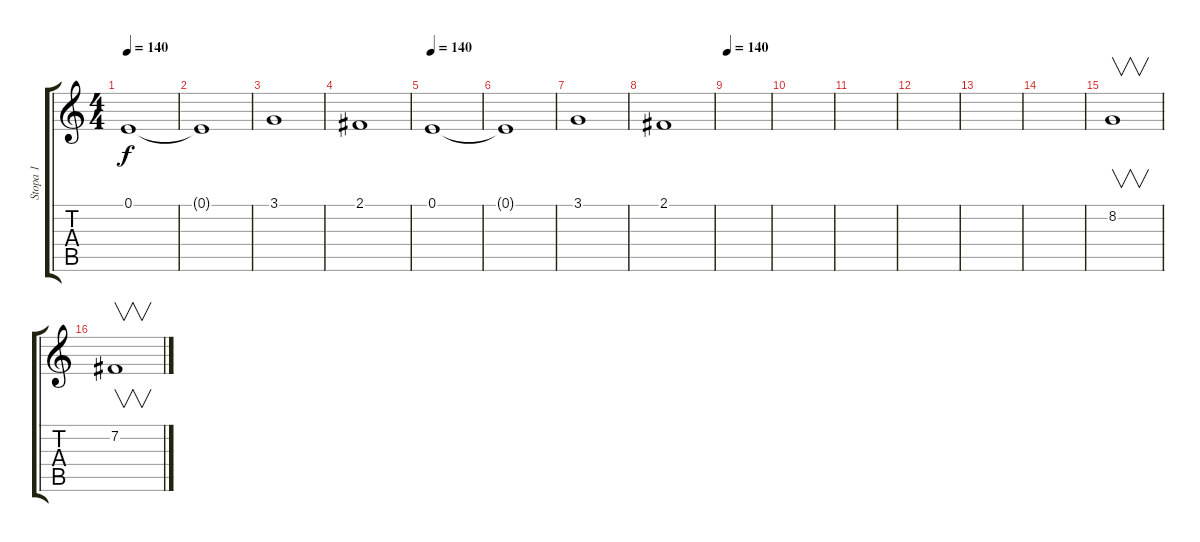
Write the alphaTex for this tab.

\track ("Stopa 1" "Stopa 1") {instrument synthstrings1}
\staff {score tabs}
\tuning (E4 B3 G3 D3 A2 E2) {hide}
\ts (4 4)
\tempo 140
\clef g2
\ks c
0.1.1{dy f volume 16 instrument tubularbells} |
0.1{t}.1 |
3.1.1 |
2.1.1 |
\tempo 140
0.1.1{volume 16 instrument tubularbells} |
0.1{t}.1 |
3.1.1 |
2.1.1 |
\tempo 140
|
|
|
|
|
|
8.2.1{v} |
7.2.1{v}
